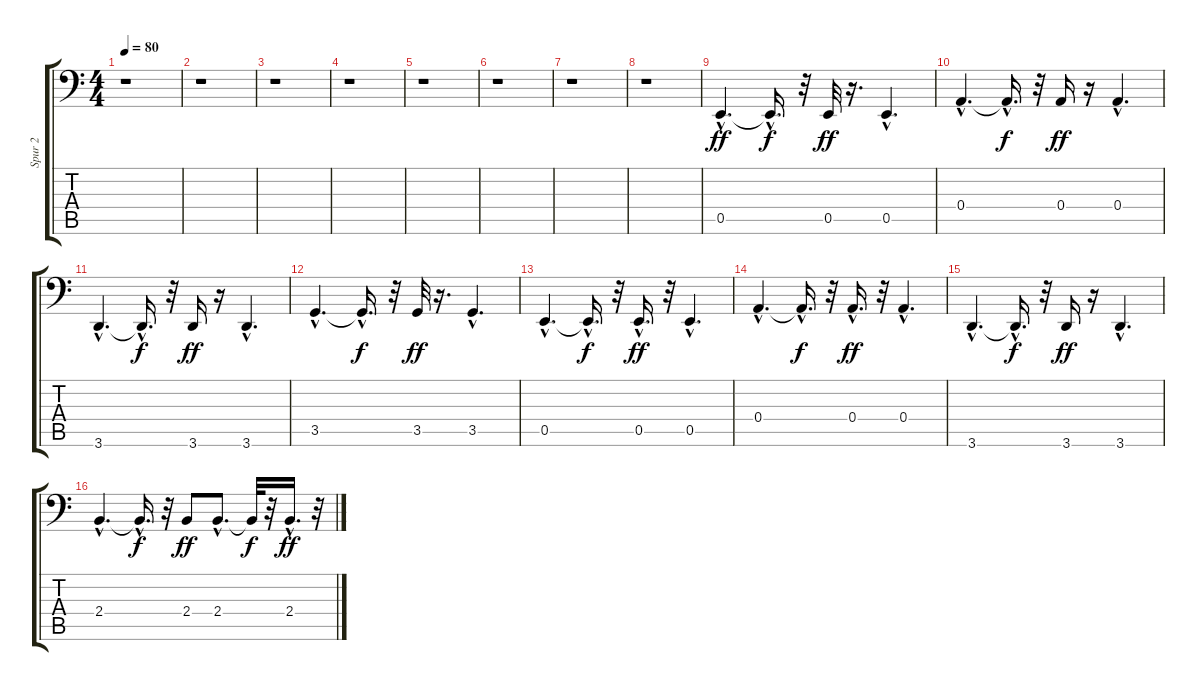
\track ("Spur 2" "Spur 2") {instrument electricbasspick}
\staff {score tabs}
\tuning (C3 G2 D2 A1 E1 B0) {hide}
\ts (4 4)
\tempo 80
\clef f4
\ks c
r.1{dy ff} |
r.1 |
r.1 |
r.1 |
r.1 |
r.1 |
r.1 |
r.1 |
0.5{hac}.4{d} 0.5{hac t}.16{d dy f} r.32 0.5.32{dy ff} r.16{d} 0.5{hac}.4{d} |
0.4{hac}.4{d} 0.4{hac t}.16{d dy f} r.32 0.4.16{dy ff} r.16 0.4{hac}.4{d} |
3.6{hac}.4{d} 3.6{hac t}.16{d dy f} r.32 3.6.16{dy ff} r.16 3.6{hac}.4{d} |
3.5{hac}.4{d} 3.5{hac t}.16{d dy f} r.32 3.5.32{dy ff} r.16{d} 3.5{hac}.4{d} |
0.5{hac}.4{d} 0.5{hac t}.16{d dy f} r.32 0.5{hac}.16{d dy ff} r.32 0.5{hac}.4{d} |
0.4{hac}.4{d} 0.4{hac t}.16{d dy f} r.32 0.4{hac}.16{d dy ff} r.32 0.4{hac}.4{d} |
3.6{hac}.4{d} 3.6{hac t}.16{d dy f} r.32 3.6.16{dy ff} r.16 3.6{hac}.4{d} |
2.4{hac}.4{d} 2.4{hac t}.16{d dy f} r.32 2.4.8{dy ff} 2.4{hac}.8{d} 2.4{t}.32{dy f} r.32 2.4{hac}.16{d dy ff} r.32
